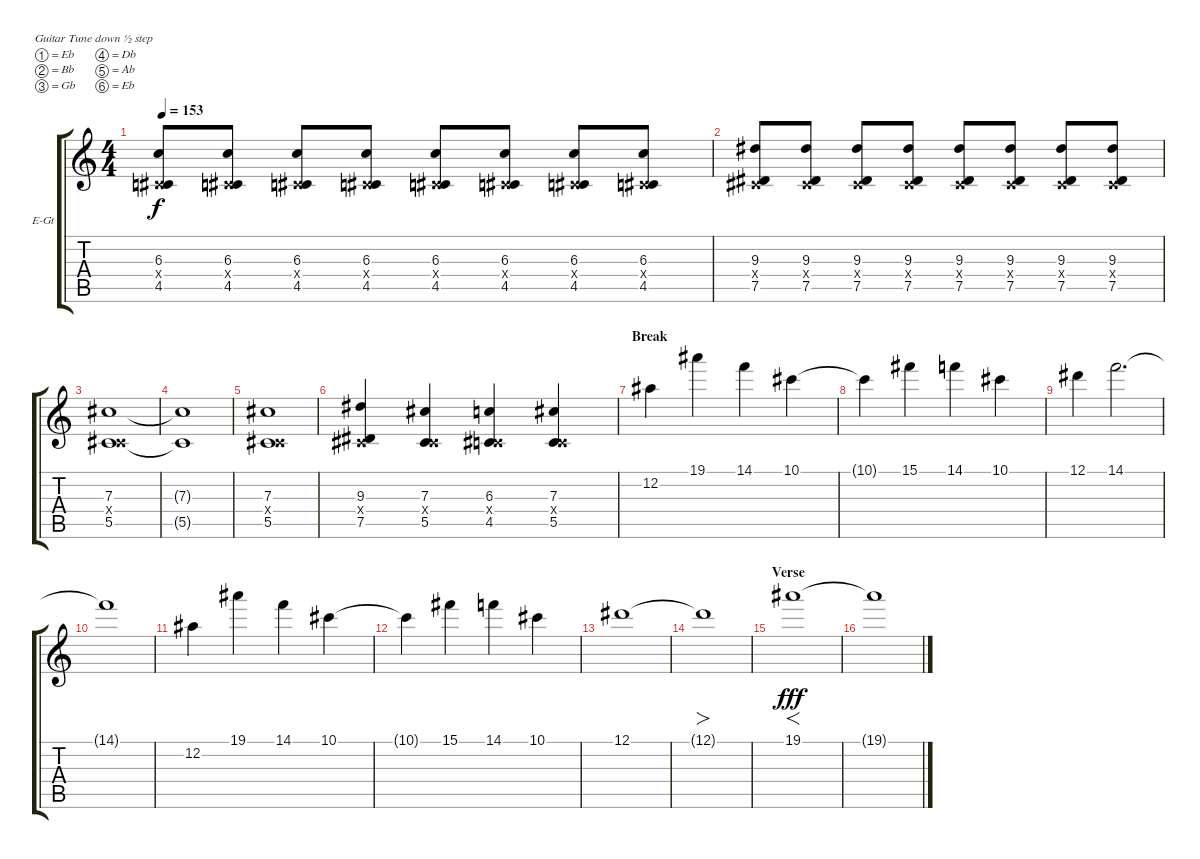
\bracketExtendMode groupsimilarinstruments
\firstSystemTrackNameOrientation horizontal
\otherSystemsTrackNameOrientation horizontal
\track ("Effects/Feedbacks Guitar" "E-Gt") {instrument distortionguitar}
\staff {score tabs}
\tuning (Eb4 Bb3 Gb3 Db3 Ab2 Eb2)
\ts (4 4)
\tempo 153
\clef g2
\ks c
(6.3 0.4{x} 4.5).8{dy f} (6.3 0.4{x} 4.5).8 (6.3 0.4{x} 4.5).8 (6.3 0.4{x} 4.5).8 (6.3 0.4{x} 4.5).8 (6.3 0.4{x} 4.5).8 (6.3 0.4{x} 4.5).8 (6.3 0.4{x} 4.5).8 |
(9.3 0.4{x} 7.5).8 (9.3 0.4{x} 7.5).8 (9.3 0.4{x} 7.5).8 (9.3 0.4{x} 7.5).8 (9.3 0.4{x} 7.5).8 (9.3 0.4{x} 7.5).8 (9.3 0.4{x} 7.5).8 (9.3 0.4{x} 7.5).8 |
(5.5 7.3 0.4{x}).1 |
(5.5{t} 7.3{t}).1 |
(5.5 7.3 0.4{x}).1 |
(7.5 0.4{x} 9.3).4 (5.5 0.4{x} 7.3).4 (4.5 0.4{x} 6.3).4 (5.5 7.3 0.4{x}).4 |
\section ("" "Break")
12.2.4 19.1.4 14.1.4 10.1.4 |
10.1{t}.4 15.1.4 14.1.4 10.1.4 |
12.1.4 14.1.2{d} |
14.1{t}.1 |
12.2.4 19.1.4 14.1.4 10.1.4 |
10.1{t}.4 15.1.4 14.1.4 10.1.4 |
12.1.1 |
12.1{t}.1{fo} |
\section ("" "Verse ")
19.1.1{f dy fff} |
19.1{t}.1
